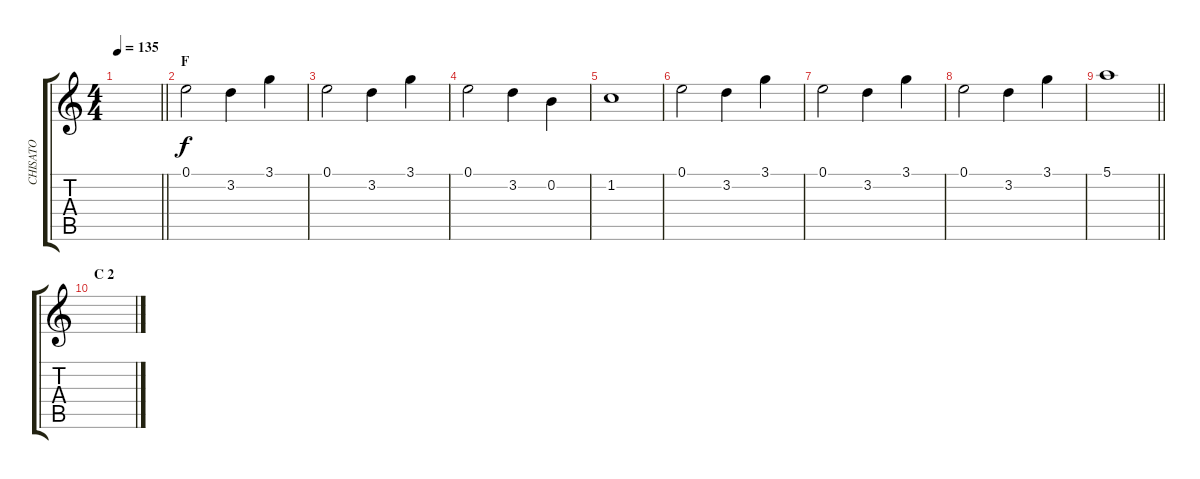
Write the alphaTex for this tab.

\track ("CHISATO" "CHISATO") {instrument distortionguitar}
\staff {score tabs}
\tuning (E4 B3 G3 D3 A2 E2) {hide}
\ts (4 4)
\tempo 135
\clef g2
\barLineRight lightlight
\ks c
|
\section ("" "F")
0.1.2{volume 10 instrument stringensemble1} 3.2.4 3.1.4 |
0.1.2 3.2.4 3.1.4 |
0.1.2 3.2.4 0.2.4 |
1.2.1 |
0.1.2 3.2.4 3.1.4 |
0.1.2 3.2.4 3.1.4 |
0.1.2 3.2.4 3.1.4 |
\barLineRight lightlight
5.1.1 |
\section ("" "C 2")
